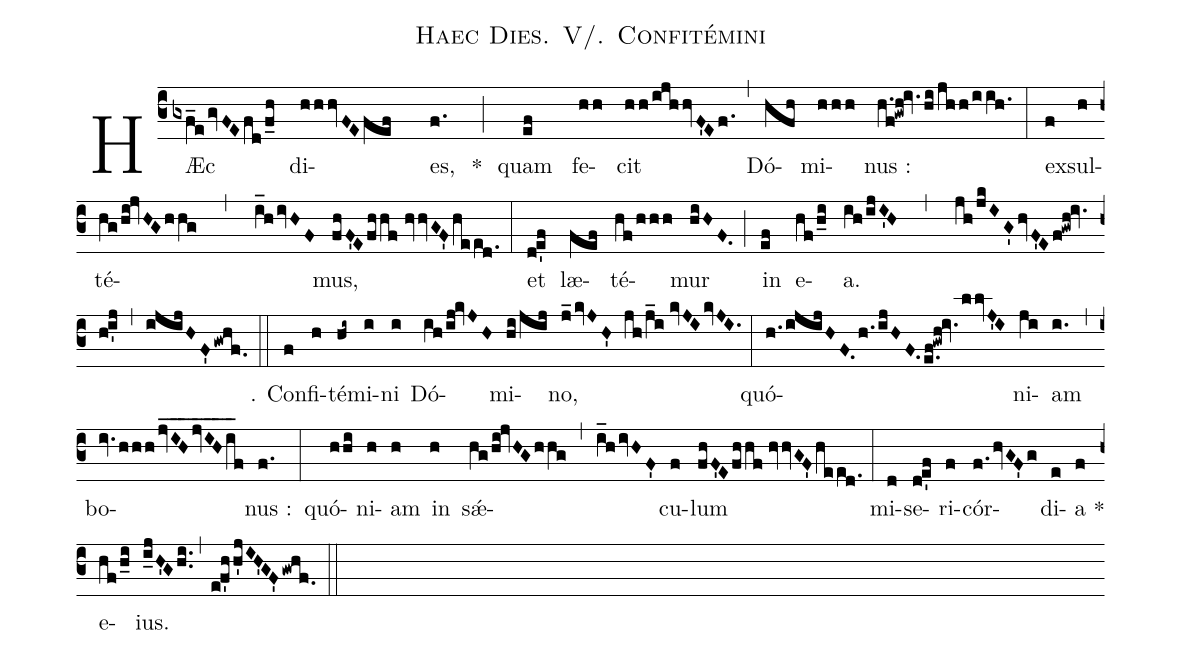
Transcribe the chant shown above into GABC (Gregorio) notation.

name:Haec Dies. V/. Confitémini;
%%
(c3) HÆc(gxf_e!/gvFEfd!/f_h) di(hhhvFEfef )es,(f.) *(;)
quam(ef) fe(hh)cit(hh!/ijhhvF'Ef.) (,)
Dó(hfh)mi(hhh)nus :(h.f!gwh!iv./hi!/jhh!/iih.) (:)
ex(f)sul(h)té(hg!/hi!jvHGhhg,i_h!/ivHF)mus,(fhF'Efhhf//hvvGF'heed.) (:)
et(d!e'f) læ(fef)té(hf!/hhh)mur(hiHF.) (;)
in(ef) e(hf!/h_i)a.(ih!/ijI'H,jh!/jkIG'hvF'Ef!gwh!iv.h!i'j,ijijHF'gwhf.) (::)

℣. C{o}n(f)fi(h)té(hi~)mi(i)ni(i) Dó(ih!/ij!kvJH)mi(hi!/jij)no,(j_kvJH' jh!/j_i//kvJIkvJI.) (:)
qu{ó}(h.!/ijijHF./h.!/ijHF./e.f!gwh!iv.llvJ'I)ni(ji)am(i.) (,)
bo(iv.hhh!/jvIH___jvIH___i_f)nus :(f.) (:)
qu{ó}(hhi)ni(h)am(h) in(h) s{ǽ}(hg!/hi!jvHGhhg,i_hivHF')cu(f)lum(fhF'Efhhf//hvvGF'heed.) (:)
mi(d)se(d!e'f)ri(f)cór(f.hvGF'g)di(e)a *(f) e(hf!/h_i)ius.(i_jH'Ghi..,e!f'hh'jIH'GF'gwhf.) (::)
